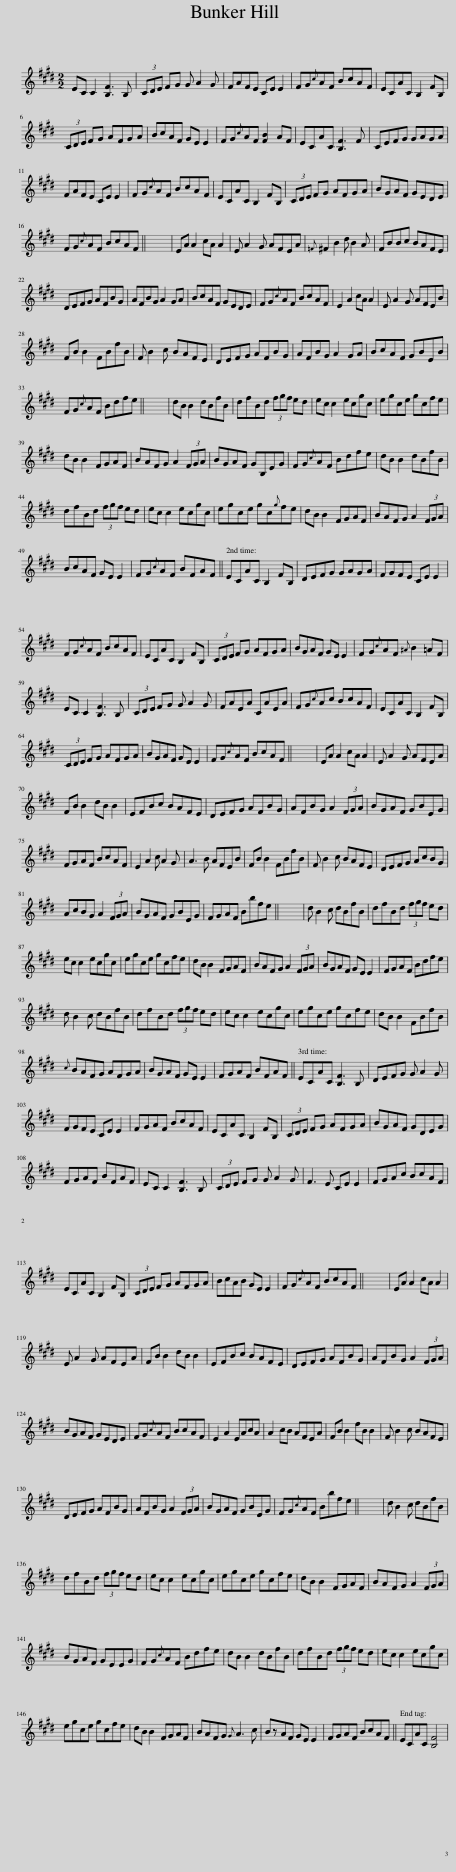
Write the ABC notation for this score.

X:1
L:1/8
M:2/2
I:linebreak $
K:E
V:1 treble
V:1
 EC C2 [B,F]3 B, | (3CDE FG G A2 G | FAFE CE E2 | FG{c}AF BcAF | ECAC B,2 FB, |$ %5
 (3CDE FG AFGA | BcAF GE E2 | FG{c}AF [FB]2 AF | ECAC [B,F]3 F | CEFG GAGA |$ %10
 FAFE CE E2 | FG{c}AF BcAF | ECAC B,2 FB, | (3CDE FG AFGA | BGAF GEDE |$ %15
 FG{c}AF BcAF || x8 | EA A2 cA A2 | E A2 G AFEA |{=F} ^F2 B2 d B2 A | %20
 FBBc BAFE |$ DEFG AFBG | AFBG A2 GA | BcAF GEDE | FG{c}AF BcAF | %25
 E2 A2 cA A2 | E A2 G AFEB |$ FB B2 FBfB | F B2 c BAFE | DEFG AFBG | %30
 AFBG A2 GA | BcAF GBEB |$ FG{c}AF Bdfe || x8 | dB B2 dBfB | %35
 dfBd (3fgf ed | ec c2 ecgc | egce gcfe |$ dB B2 FGAF | BAFG A2 (3FGA | %40
 BGAF GB,EG | FG{c}AF Bdfe | dB B2 dBfB |$ dfBd (3fgf ed | ec c2 ecgc | %45
 egce gc{g}fe | dB B2 FGAF | BAFG A2 (3FGA |$ BcAF GE E2 | FG{c}AF BFAF || %50
 ECAC B,2 FB, | DEFG GAGA | FGFE CE E2 |$ FG{c}AF BcAF | ECAC B,2 FB, | %55
 (3CDE FG AFGA | BGAF GE E2 | FG{c}AF{^A} B2 =AF |$ EC C2 [B,F]3 B, | (3CDE FG G A2 G | %60
 FAEA CAEA | FG{c}Ac BcAF | ECAC B,2 FB, |$ (3CDE FG AFGA | BGAF GE E2 | %65
 FG{c}AF BcAF || x8 | EA A2 cA A2 | E A2 G AFEA |$ FB B2 dB B2 | %70
 EFBc BAFE | DEFG AFBG | AFBG A2 (3FGA | BGAF GBEG |$ FGAF BcAF | %75
 E2 A2 c A2 G | A3 B AFEB | FB B2 FBfB | F B2 c BAFE | DEFG AcBG |$ %80
 AcBG A2 (3FGA | BGAF GBEG | FGAF Bbfe || x8 | d B2 c dBfB | %85
 dfBd (3fgf ed |$ ec c2 ecgc | egce gcfe | dB B2 FGAF | BAFG A2 (3FGA | %90
 BGAF GE E2 | FGAF Bdfe |$ d B2 c dBfB | dfBd (3fgf ed | ec c2 ecgc | %95
 egce gcfe | dB B2 FBfB |${c} BAFG AFGA | BGAF GE E2 | FGAF BFAF || %100
 ECAC [B,F]3 B, | DEFG G A2 G |$ FGFE CE E2 | FGAF BcAF | ECAC B,2 FB, | %105
 (3CDE FG AFGA | BGAF GDEG |$ FGAF BFAF | EC C2 [B,F]3 B, | (3CDE FG G A2 G | %110
 F3 E CE E2 | FGAc BcAF |$ ECAC B,2 FB, | (3CDE FG AFGA | BcAB GE E2 | %115
 FG{c}AF BcAF || x8 | EA A2 cA A2 |$ E A2 G AFEA | FB B2 dB B2 | %120
 EFBc BAFE | DEFG AFBG | AFBG A2 (3FGA |$ BGAF GEDE | FG{c}AF BcAF | %125
 E2 A2 EAcA | A2 cB AFEA | FB B2 fB B2 | F B2 c BAFE |$ DEFG AFBG | %130
 AFBG A2 (3FGA | BGAF GBEG | FG{c}AF Bbfe || x8 | d B2 c dBfB |$ %135
 dfBd (3fgf ed | ec c2 ecgc | egce gcfe | dB B2 FGAF | BAFG A2 (3FGA |$ %140
 BGAF GEEG | FG{c}AF Bdfe | dB B2 dBfB | dfBd (3fgf ed | ec c2 ecgc |$ %145
 egce gcfe | dB B2 FGAF | BAFG{G} A3 c | BzAF GE E2 | FGAF BcAF || %150
 ECAC [B,F]4 | %151
